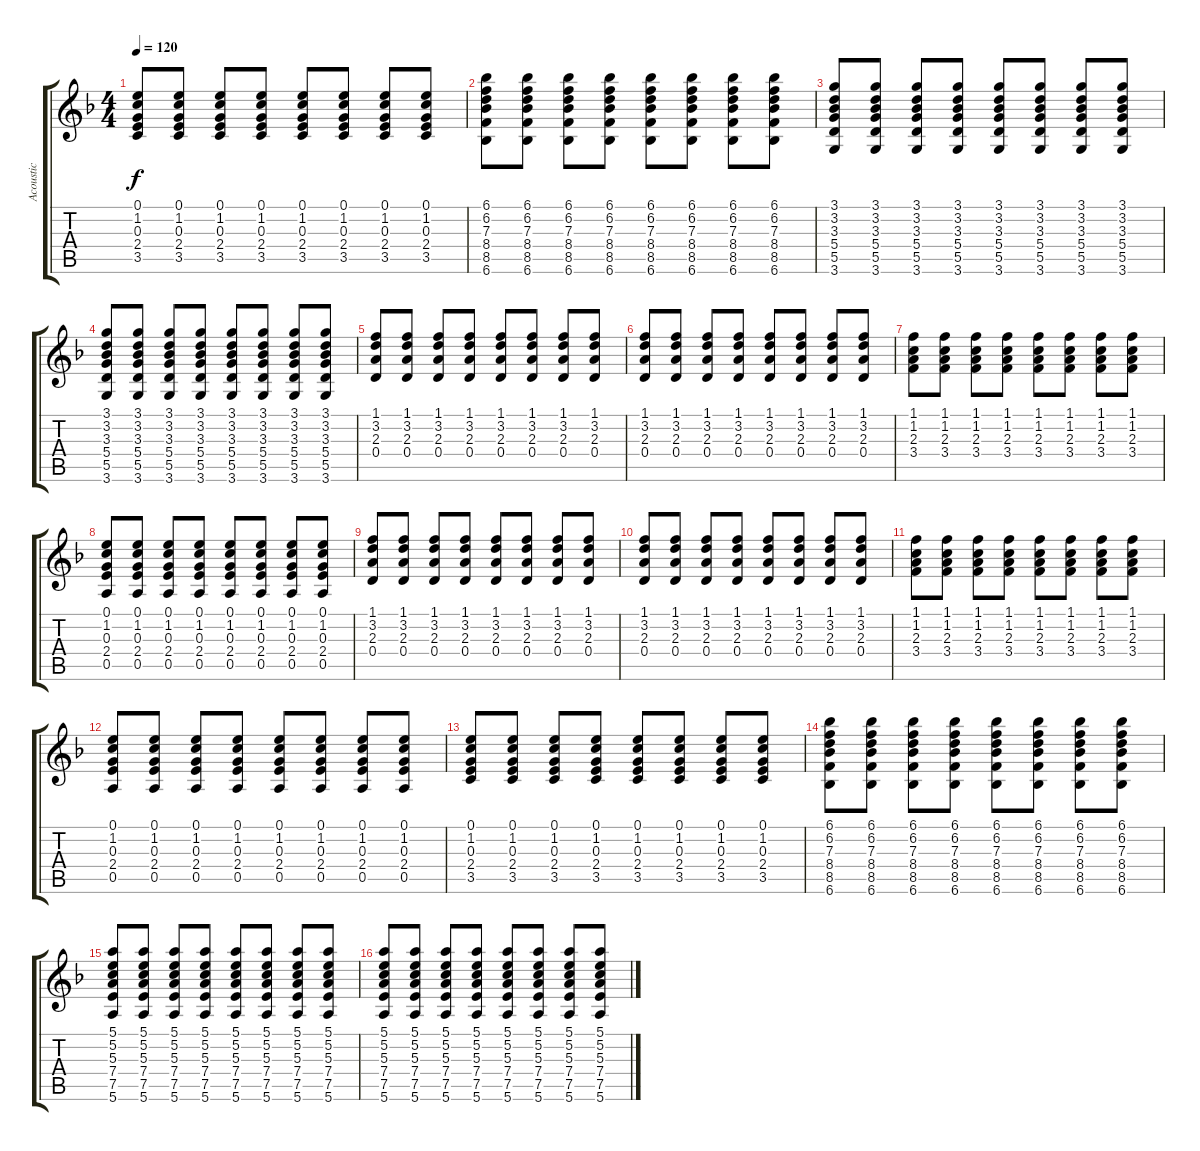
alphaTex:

\track ("Acoustic" "Acoustic") {instrument acousticguitarnylon}
\staff {score tabs}
\tuning (E4 B3 G3 D3 A2 E2) {hide}
\ts (4 4)
\tempo 120
\clef g2
\ks dminor
(0.1 1.2 0.3 2.4 3.5).8{dy f} (0.1 1.2 0.3 2.4 3.5).8 (0.1 1.2 0.3 2.4 3.5).8 (0.1 1.2 0.3 2.4 3.5).8 (0.1 1.2 0.3 2.4 3.5).8 (0.1 1.2 0.3 2.4 3.5).8 (0.1 1.2 0.3 2.4 3.5).8 (0.1 1.2 0.3 2.4 3.5).8 |
(6.1 6.2 7.3 8.4 8.5 6.6).8 (6.1 6.2 7.3 8.4 8.5 6.6).8 (6.1 6.2 7.3 8.4 8.5 6.6).8 (6.1 6.2 7.3 8.4 8.5 6.6).8 (6.1 6.2 7.3 8.4 8.5 6.6).8 (6.1 6.2 7.3 8.4 8.5 6.6).8 (6.1 6.2 7.3 8.4 8.5 6.6).8 (6.1 6.2 7.3 8.4 8.5 6.6).8 |
(3.1 3.2 3.3 5.4 5.5 3.6).8 (3.1 3.2 3.3 5.4 5.5 3.6).8 (3.1 3.2 3.3 5.4 5.5 3.6).8 (3.1 3.2 3.3 5.4 5.5 3.6).8 (3.1 3.2 3.3 5.4 5.5 3.6).8 (3.1 3.2 3.3 5.4 5.5 3.6).8 (3.1 3.2 3.3 5.4 5.5 3.6).8 (3.1 3.2 3.3 5.4 5.5 3.6).8 |
(3.1 3.2 3.3 5.4 5.5 3.6).8 (3.1 3.2 3.3 5.4 5.5 3.6).8 (3.1 3.2 3.3 5.4 5.5 3.6).8 (3.1 3.2 3.3 5.4 5.5 3.6).8 (3.1 3.2 3.3 5.4 5.5 3.6).8 (3.1 3.2 3.3 5.4 5.5 3.6).8 (3.1 3.2 3.3 5.4 5.5 3.6).8 (3.1 3.2 3.3 5.4 5.5 3.6).8 |
(1.1 3.2 2.3 0.4).8 (1.1 3.2 2.3 0.4).8 (1.1 3.2 2.3 0.4).8 (1.1 3.2 2.3 0.4).8 (1.1 3.2 2.3 0.4).8 (1.1 3.2 2.3 0.4).8 (1.1 3.2 2.3 0.4).8 (1.1 3.2 2.3 0.4).8 |
(1.1 3.2 2.3 0.4).8 (1.1 3.2 2.3 0.4).8 (1.1 3.2 2.3 0.4).8 (1.1 3.2 2.3 0.4).8 (1.1 3.2 2.3 0.4).8 (1.1 3.2 2.3 0.4).8 (1.1 3.2 2.3 0.4).8 (1.1 3.2 2.3 0.4).8 |
(1.1 1.2 2.3 3.4).8 (1.1 1.2 2.3 3.4).8 (1.1 1.2 2.3 3.4).8 (1.1 1.2 2.3 3.4).8 (1.1 1.2 2.3 3.4).8 (1.1 1.2 2.3 3.4).8 (1.1 1.2 2.3 3.4).8 (1.1 1.2 2.3 3.4).8 |
(0.1 1.2 0.3 2.4 0.5).8 (0.1 1.2 0.3 2.4 0.5).8 (0.1 1.2 0.3 2.4 0.5).8 (0.1 1.2 0.3 2.4 0.5).8 (0.1 1.2 0.3 2.4 0.5).8 (0.1 1.2 0.3 2.4 0.5).8 (0.1 1.2 0.3 2.4 0.5).8 (0.1 1.2 0.3 2.4 0.5).8 |
(1.1 3.2 2.3 0.4).8 (1.1 3.2 2.3 0.4).8 (1.1 3.2 2.3 0.4).8 (1.1 3.2 2.3 0.4).8 (1.1 3.2 2.3 0.4).8 (1.1 3.2 2.3 0.4).8 (1.1 3.2 2.3 0.4).8 (1.1 3.2 2.3 0.4).8 |
(1.1 3.2 2.3 0.4).8 (1.1 3.2 2.3 0.4).8 (1.1 3.2 2.3 0.4).8 (1.1 3.2 2.3 0.4).8 (1.1 3.2 2.3 0.4).8 (1.1 3.2 2.3 0.4).8 (1.1 3.2 2.3 0.4).8 (1.1 3.2 2.3 0.4).8 |
(1.1 1.2 2.3 3.4).8 (1.1 1.2 2.3 3.4).8 (1.1 1.2 2.3 3.4).8 (1.1 1.2 2.3 3.4).8 (1.1 1.2 2.3 3.4).8 (1.1 1.2 2.3 3.4).8 (1.1 1.2 2.3 3.4).8 (1.1 1.2 2.3 3.4).8 |
(0.1 1.2 0.3 2.4 0.5).8 (0.1 1.2 0.3 2.4 0.5).8 (0.1 1.2 0.3 2.4 0.5).8 (0.1 1.2 0.3 2.4 0.5).8 (0.1 1.2 0.3 2.4 0.5).8 (0.1 1.2 0.3 2.4 0.5).8 (0.1 1.2 0.3 2.4 0.5).8 (0.1 1.2 0.3 2.4 0.5).8 |
(0.1 1.2 0.3 2.4 3.5).8 (0.1 1.2 0.3 2.4 3.5).8 (0.1 1.2 0.3 2.4 3.5).8 (0.1 1.2 0.3 2.4 3.5).8 (0.1 1.2 0.3 2.4 3.5).8 (0.1 1.2 0.3 2.4 3.5).8 (0.1 1.2 0.3 2.4 3.5).8 (0.1 1.2 0.3 2.4 3.5).8 |
(6.1 6.2 7.3 8.4 8.5 6.6).8 (6.1 6.2 7.3 8.4 8.5 6.6).8 (6.1 6.2 7.3 8.4 8.5 6.6).8 (6.1 6.2 7.3 8.4 8.5 6.6).8 (6.1 6.2 7.3 8.4 8.5 6.6).8 (6.1 6.2 7.3 8.4 8.5 6.6).8 (6.1 6.2 7.3 8.4 8.5 6.6).8 (6.1 6.2 7.3 8.4 8.5 6.6).8 |
(5.1 5.2 5.3 7.4 7.5 5.6).8 (5.1 5.2 5.3 7.4 7.5 5.6).8 (5.1 5.2 5.3 7.4 7.5 5.6).8 (5.1 5.2 5.3 7.4 7.5 5.6).8 (5.1 5.2 5.3 7.4 7.5 5.6).8 (5.1 5.2 5.3 7.4 7.5 5.6).8 (5.1 5.2 5.3 7.4 7.5 5.6).8 (5.1 5.2 5.3 7.4 7.5 5.6).8 |
(5.1 5.2 5.3 7.4 7.5 5.6).8 (5.1 5.2 5.3 7.4 7.5 5.6).8 (5.1 5.2 5.3 7.4 7.5 5.6).8 (5.1 5.2 5.3 7.4 7.5 5.6).8 (5.1 5.2 5.3 7.4 7.5 5.6).8 (5.1 5.2 5.3 7.4 7.5 5.6).8 (5.1 5.2 5.3 7.4 7.5 5.6).8 (5.1 5.2 5.3 7.4 7.5 5.6).8
